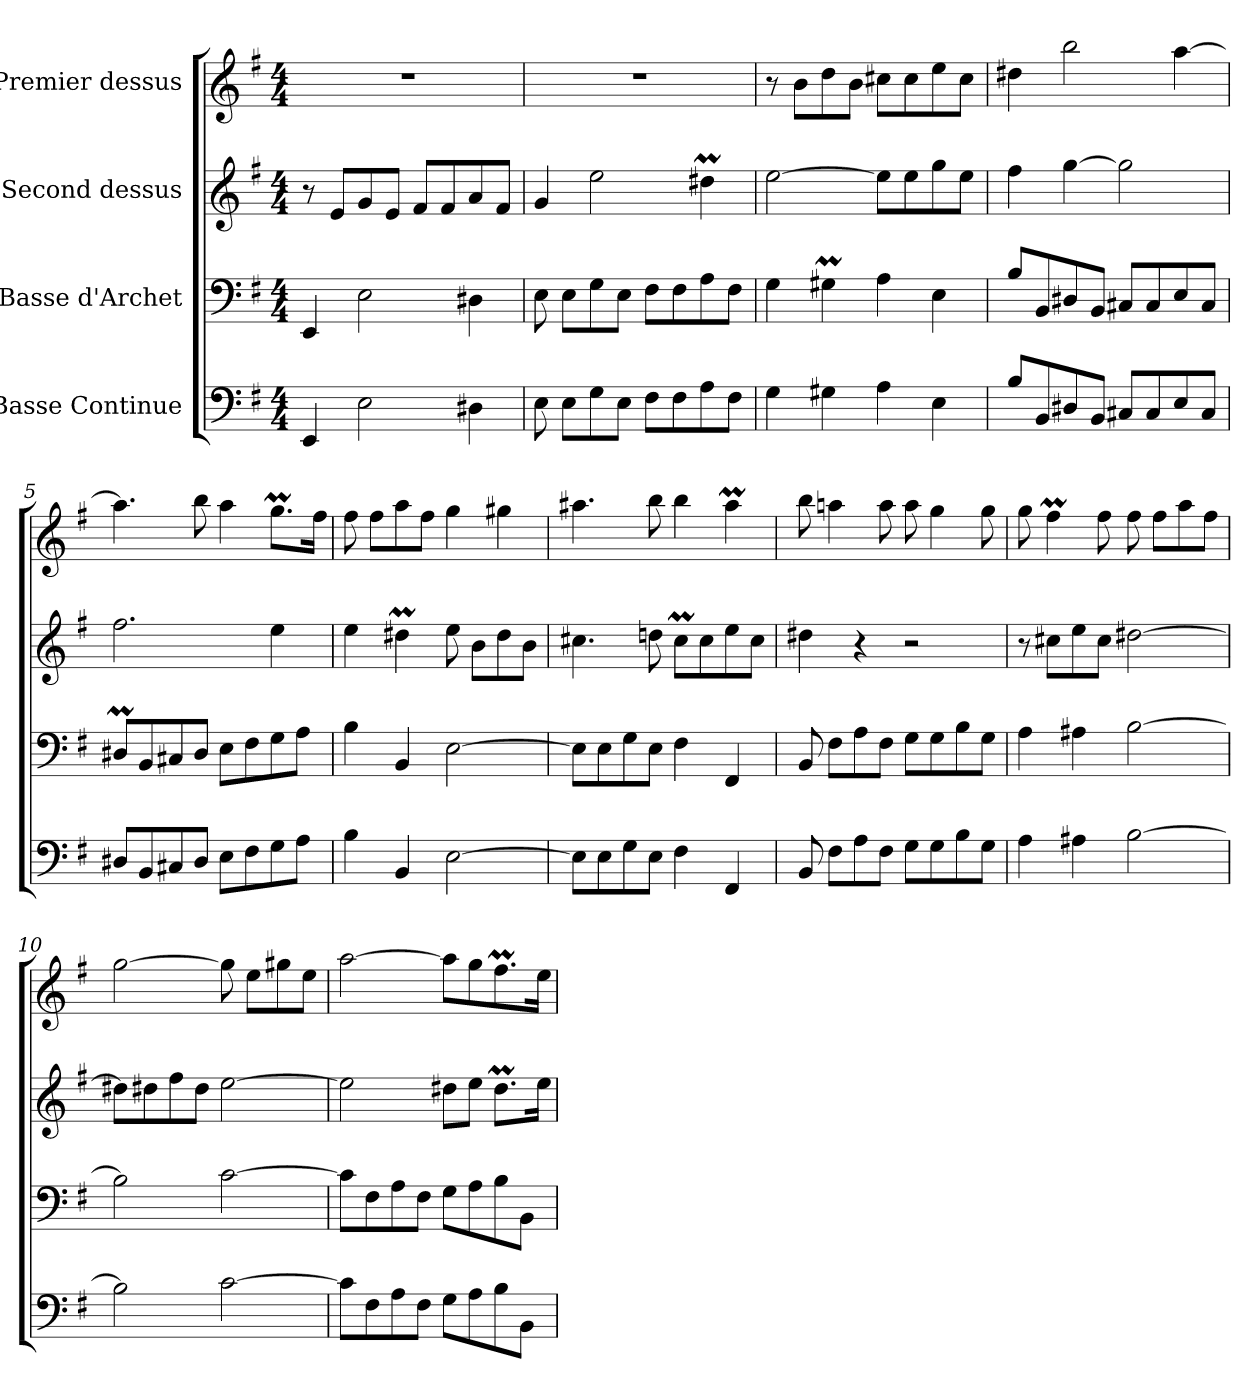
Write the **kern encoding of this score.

**kern	**kern	**kern	**kern
*part4	*part3	*part2	*part1
*staff4	*staff3	*staff2	*staff1
*I"Basse Continue	*I"Basse d'Archet	*I"Second dessus	*I"Premier dessus
*clefF4	*clefF4	*clefG2	*clefG2
*k[f#]	*k[f#]	*k[f#]	*k[f#]
*G:	*G:	*G:	*G:
*M4/4	*M4/4	*M4/4	*M4/4
=1	=1	=1	=1
4EE/	4EE/	8r	1r
.	.	8e/L	.
2E\	2E\	8g/	.
.	.	8e/J	.
.	.	8f#/L	.
.	.	8f#/	.
4D#X\	4D#X\	8a/	.
.	.	8f#/J	.
=2	=2	=2	=2
8E\	8E\	4g/	1r
8E\L	8E\L	.	.
8G\	8G\	2ee\	.
8E\J	8E\J	.	.
8F#\L	8F#\L	.	.
8F#\	8F#\	.	.
8A\	8A\	4dd#Xm\	.
8F#\J	8F#\J	.	.
=3	=3	=3	=3
4G\	4G\	[2ee\	8r
.	.	.	8b\L
4G#X\	4G#Xm\	.	8dd\
.	.	.	8b\J
4A\	4A\	8ee\L]	8cc#X\L
.	.	8ee\	8cc#\
4E\	4E\	8gg\	8ee\
.	.	8ee\J	8cc#\J
=4	=4	=4	=4
8B/L	8B/L	4ff#\	4dd#X\
8BB/	8BB/	.	.
8D#X/	8D#X/	[4gg\	2bb\
8BB/J	8BB/J	.	.
8C#X/L	8C#X/L	2gg\]	.
8C#/	8C#/	.	.
8E/	8E/	.	[4aa\
8C#/J	8C#/J	.	.
!!LO:LB:g=z
=5	=5	=5	=5
8D#X/L	8D#Xm/L	2.ff#\	4.aa\]
8BB/	8BB/	.	.
8C#X/	8C#X/	.	.
8D#/J	8D#/J	.	8bb\
8E\L	8E\L	.	4aa\
8F#\	8F#\	.	.
8G\	8G\	4ee\	8.ggM\L
8A\J	8A\J	.	.
.	.	.	16ff#\Jk
=6	=6	=6	=6
4B\	4B\	4ee\	8ff#\
.	.	.	8ff#\L
4BB/	4BB/	4dd#Xm\	8aa\
.	.	.	8ff#\J
[2E\	[2E\	8ee\	4gg\
.	.	8b\L	.
.	.	8dd#\	4gg#X\
.	.	8b\J	.
=7	=7	=7	=7
8E\L]	8E\L]	4.cc#X\	4.aa#X\
8E\	8E\	.	.
8G\	8G\	.	.
8E\J	8E\J	8ddn\	8bb\
4F#\	4F#\	8cc#m\L	4bb\
.	.	8cc#\	.
4FF#/	4FF#/	8ee\	4aa#m\
.	.	8cc#\J	.
=8	=8	=8	=8
8BB/	8BB/	4dd#X\	8bb\
8F#\L	8F#\L	.	4aan\
8A\	8A\	4r	.
8F#\J	8F#\J	.	8aa\
8G\L	8G\L	2r	8aa\
8G\	8G\	.	4gg\
8B\	8B\	.	.
8G\J	8G\J	.	8gg\
!!LO:LB:g=z
=9	=9	=9	=9
4A\	4A\	8r	8gg\
.	.	8cc#X\L	4ff#m\
4A#X\	4A#X\	8ee\	.
.	.	8cc#\J	8ff#\
[2B\	[2B\	[2dd#X\	8ff#\
.	.	.	8ff#\L
.	.	.	8aa\
.	.	.	8ff#\J
=10	=10	=10	=10
2B\]	2B\]	8dd#X\L]	[2gg\
.	.	8dd#X\	.
.	.	8ff#\	.
.	.	8dd#\J	.
[2c\	[2c\	[2ee\	8gg\]
.	.	.	8ee\L
.	.	.	8gg#X\
.	.	.	8ee\J
=11	=11	=11	=11
8c\L]	8c\L]	2ee\]	[2aa\
8F#\	8F#\	.	.
8A\	8A\	.	.
8F#\J	8F#\J	.	.
8G\L	8G\L	8dd#X\L	8aa\L]
8A\	8A\	8ee\J	8gg\
8B\	8B\	8.dd#m\L	8.ff#m\
8BB\J	8BB\J	.	.
.	.	16ee\Jk	16ee\Jk
=	=	=	=
*-	*-	*-	*-
